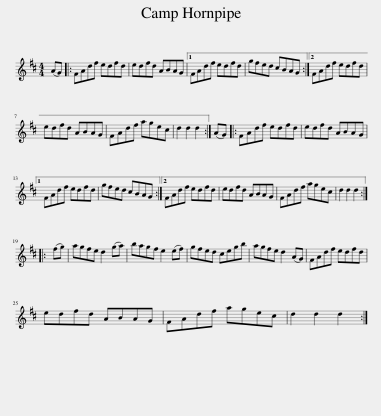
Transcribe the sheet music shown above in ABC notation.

X:1
L:1/8
M:4/4
I:linebreak $
K:D
V:1 treble
V:1
 (AG) |: FAdf edfd | edfd ABAG |1 FAdf edfd | gfed cBAG :|2 %5
 FAdf edfd |$ edfd ABAG | FAdf agec | d2 d2 d2 :| (AG) |: %10
 FAdf edfd | edfd ABAG |1$ FAdf edfd | gfed cBAG :|2 FAdf edfd | %15
 edfd ABAG | FAdf agec | d2 d2 d2 ::$ (fg) | agfe d2 (ga) | %20
 bagf e2 (ef) | gfed cegb | agfe d2 (AG) | FAdf edfd |$ edfd ABAG | %25
 FAdf agec | d2 d2 d2 :| %27
